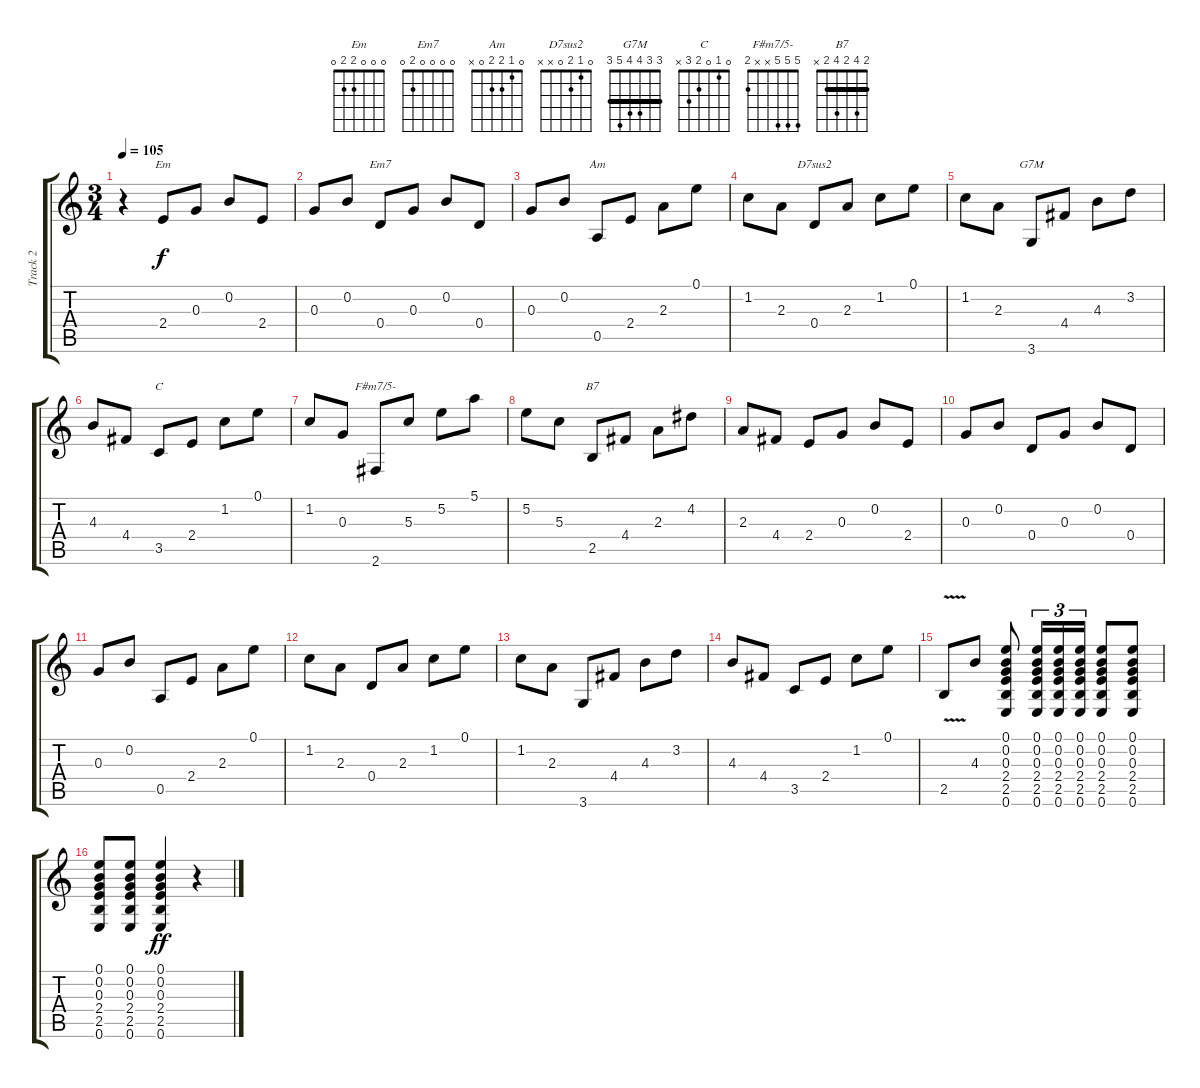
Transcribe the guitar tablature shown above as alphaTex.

\track ("Track 2" "Track 2") {instrument acousticguitarnylon}
\staff {score tabs}
\tuning (E4 B3 G3 D3 A2 E2) {hide}
\chord ("Em" 0 0 0 2 2 0)
\chord ("Em7" 0 0 0 0 2 0)
\chord ("Am" 0 1 2 2 0 x)
\chord ("D7sus2" 0 1 2 0 x x)
\chord ("G7M" 3 3 4 4 5 3) {barre 3}
\chord ("C" 0 1 0 2 3 x)
\chord ("F#m7/5-" 5 5 5 x x 2)
\chord ("B7" 2 4 2 4 2 x) {barre 2}
\ts (3 4)
\tempo 105
\clef g2
\ks c
r.4{dy f} 2.4.8{ch "Em"} 0.3.8 0.2.8 2.4.8 |
0.3.8 0.2.8 0.4.8{ch "Em7"} 0.3.8 0.2.8 0.4.8 |
0.3.8 0.2.8 0.5.8{ch "Am"} 2.4.8 2.3.8 0.1.8 |
1.2.8 2.3.8 0.4.8{ch "D7sus2"} 2.3.8 1.2.8 0.1.8 |
1.2.8 2.3.8 3.6.8{ch "G7M"} 4.4.8 4.3.8 3.2.8 |
4.3.8 4.4.8 3.5.8{ch "C"} 2.4.8 1.2.8 0.1.8 |
1.2.8 0.3.8 2.6.8{ch "F#m7/5-"} 5.3.8 5.2.8 5.1.8 |
5.2.8 5.3.8 2.5.8{ch "B7"} 4.4.8 2.3.8 4.2.8 |
2.3.8 4.4.8 2.4.8 0.3.8 0.2.8 2.4.8 |
0.3.8 0.2.8 0.4.8 0.3.8 0.2.8 0.4.8 |
0.3.8 0.2.8 0.5.8 2.4.8 2.3.8 0.1.8 |
1.2.8 2.3.8 0.4.8 2.3.8 1.2.8 0.1.8 |
1.2.8 2.3.8 3.6.8 4.4.8 4.3.8 3.2.8 |
4.3.8 4.4.8 3.5.8 2.4.8 1.2.8 0.1.8 |
2.5{v}.8 4.3.8 (0.1 0.2 0.3 2.4 2.5 0.6).8 (0.1 0.2 0.3 2.4 2.5 0.6).16{tu (3 2)} (0.1 0.2 0.3 2.4 2.5 0.6).16{tu (3 2)} (0.1 0.2 0.3 2.4 2.5 0.6).16{tu (3 2)} (0.1 0.2 0.3 2.4 2.5 0.6).8 (0.1 0.2 0.3 2.4 2.5 0.6).8 |
(0.1 0.2 0.3 2.4 2.5 0.6).8 (0.1 0.2 0.3 2.4 2.5 0.6).8 (0.1 0.2 0.3 2.4 2.5 0.6).4{dy ff} r.4
